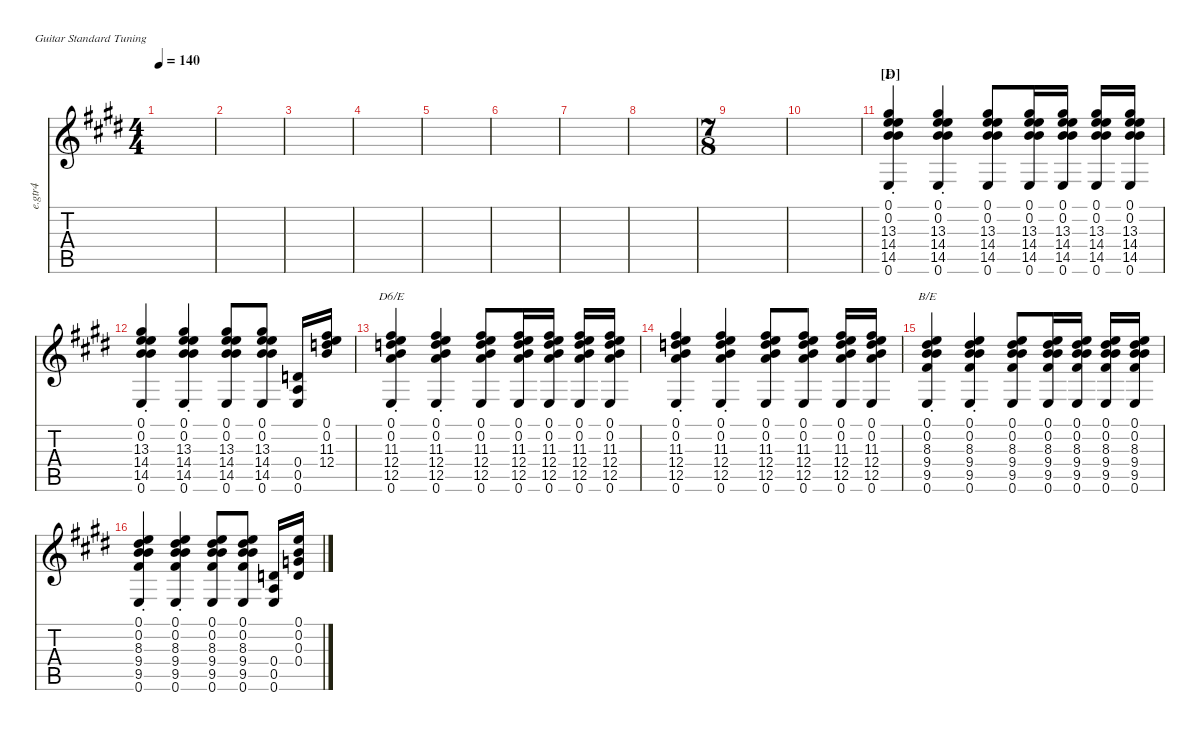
\defaultSystemsLayout 4
\hideDynamics
\bracketExtendMode nobrackets
\track ("E.Guitar IV" "e.gtr4") {instrument distortionguitar}
\staff {score tabs}
\tuning (E4 B3 G3 D3 A2 E2)
\chord ("E" 12 12 13 14 14 12) {firstfret 13 showdiagram false showfingering false}
\chord ("D6/E" 10 10 11 12 12 10) {firstfret 11 showdiagram false showfingering false}
\chord ("B/E" 7 7 8 9 9 7) {firstfret 8 showdiagram false showfingering false}
\ts (4 4)
\tempo 140
\clef g2
\ks e
|
|
|
|
|
|
|
|
\ts (7 8)
\beaming (8 3 2 2)
|
|
\section ("D" "")
(0.6{st acc forcenatural} 14.5{st acc forcenatural} 14.4{st acc forcenatural} 13.3{st acc #} 0.2{st acc forcenatural} 0.1{st acc forcenatural}).4{ch "E" instrument distortionguitar beam Up} (0.6{st acc forcenatural} 14.5{st acc forcenatural} 14.4{st acc forcenatural} 13.3{st acc #} 0.2{st acc forcenatural} 0.1{st acc forcenatural}).4{beam Up} (0.6{acc forcenatural} 14.5{acc forcenatural} 14.4{acc forcenatural} 13.3{acc #} 0.2{acc forcenatural} 0.1{acc forcenatural}).8{beam Up beam merge} (0.6{acc forcenatural} 14.5{acc forcenatural} 14.4{acc forcenatural} 13.3{acc #} 0.2{acc forcenatural} 0.1{acc forcenatural}).16{beam Up} (0.6{acc forcenatural} 14.5{acc forcenatural} 14.4{acc forcenatural} 13.3{acc #} 0.2{acc forcenatural} 0.1{acc forcenatural}).16{beam Up beam split} (0.6{acc forcenatural} 14.5{acc forcenatural} 14.4{acc forcenatural} 13.3{acc #} 0.2{acc forcenatural} 0.1{acc forcenatural}).16{beam Up} (0.6{acc forcenatural} 14.5{acc forcenatural} 14.4{acc forcenatural} 13.3{acc #} 0.2{acc forcenatural} 0.1{acc forcenatural}).16{beam Up} |
(0.6{st acc forcenatural} 14.5{st acc forcenatural} 14.4{st acc forcenatural} 13.3{st acc #} 0.2{st acc forcenatural} 0.1{st acc forcenatural}).4{beam Up} (0.6{st acc forcenatural} 14.5{st acc forcenatural} 14.4{st acc forcenatural} 13.3{st acc #} 0.2{st acc forcenatural} 0.1{st acc forcenatural}).4{beam Up} (0.6{acc forcenatural} 14.5{acc forcenatural} 14.4{acc forcenatural} 13.3{acc #} 0.2{acc forcenatural} 0.1{acc forcenatural}).8{beam Up beam merge} (0.6{acc forcenatural} 14.5{acc forcenatural} 14.4{acc forcenatural} 13.3{acc #} 0.2{acc forcenatural} 0.1{acc forcenatural}).8{beam Up beam split} (0.6{acc forcenatural} 0.5{acc forcenatural} 0.4{acc forcenatural}).16{beam Up} (12.4{acc forcenatural} 11.3{acc #} 0.2{acc forcenatural} 0.1{acc forcenatural}).16{beam Up} |
(0.6{st acc forcenatural} 12.5{st acc forcenatural} 12.4{st acc forcenatural} 11.3{st acc #} 0.2{st acc forcenatural} 0.1{st acc forcenatural}).4{ch "D6/E" beam Up} (0.6{st acc forcenatural} 12.5{st acc forcenatural} 12.4{st acc forcenatural} 11.3{st acc #} 0.2{st acc forcenatural} 0.1{st acc forcenatural}).4{beam Up} (0.6{acc forcenatural} 12.5{acc forcenatural} 12.4{acc forcenatural} 11.3{acc #} 0.2{acc forcenatural} 0.1{acc forcenatural}).8{beam Up beam merge} (0.6{acc forcenatural} 12.5{acc forcenatural} 12.4{acc forcenatural} 11.3{acc #} 0.2{acc forcenatural} 0.1{acc forcenatural}).16{beam Up} (0.6{acc forcenatural} 12.5{acc forcenatural} 12.4{acc forcenatural} 11.3{acc #} 0.2{acc forcenatural} 0.1{acc forcenatural}).16{beam Up beam split} (0.6{acc forcenatural} 12.5{acc forcenatural} 12.4{acc forcenatural} 11.3{acc #} 0.2{acc forcenatural} 0.1{acc forcenatural}).16{beam Up} (0.6{acc forcenatural} 12.5{acc forcenatural} 12.4{acc forcenatural} 11.3{acc #} 0.2{acc forcenatural} 0.1{acc forcenatural}).16{beam Up} |
(0.6{st acc forcenatural} 12.5{st acc forcenatural} 12.4{st acc forcenatural} 11.3{st acc #} 0.2{st acc forcenatural} 0.1{st acc forcenatural}).4{beam Up} (0.6{st acc forcenatural} 12.5{st acc forcenatural} 12.4{st acc forcenatural} 11.3{st acc #} 0.2{st acc forcenatural} 0.1{st acc forcenatural}).4{beam Up} (0.6{acc forcenatural} 12.5{acc forcenatural} 12.4{acc forcenatural} 11.3{acc #} 0.2{acc forcenatural} 0.1{acc forcenatural}).8{beam Up beam merge} (0.6{acc forcenatural} 12.5{acc forcenatural} 12.4{acc forcenatural} 11.3{acc #} 0.2{acc forcenatural} 0.1{acc forcenatural}).8{beam Up beam split} (0.6{acc forcenatural} 12.5{acc forcenatural} 12.4{acc forcenatural} 11.3{acc #} 0.2{acc forcenatural} 0.1{acc forcenatural}).16{beam Up} (0.6{acc forcenatural} 12.5{acc forcenatural} 12.4{acc forcenatural} 11.3{acc #} 0.2{acc forcenatural} 0.1{acc forcenatural}).16{beam Up} |
(0.6{st acc forcenatural} 9.5{st acc #} 9.4{st acc forcenatural} 8.3{st acc #} 0.2{st acc forcenatural} 0.1{st acc forcenatural}).4{ch "B/E" beam Up} (0.6{st acc forcenatural} 9.5{st acc #} 9.4{st acc forcenatural} 8.3{st acc #} 0.2{st acc forcenatural} 0.1{st acc forcenatural}).4{beam Up} (0.6{acc forcenatural} 9.5{acc #} 9.4{acc forcenatural} 8.3{acc #} 0.2{acc forcenatural} 0.1{acc forcenatural}).8{beam Up beam merge} (0.6{acc forcenatural} 9.5{acc #} 9.4{acc forcenatural} 8.3{acc #} 0.2{acc forcenatural} 0.1{acc forcenatural}).16{beam Up} (0.6{acc forcenatural} 9.5{acc #} 9.4{acc forcenatural} 8.3{acc #} 0.2{acc forcenatural} 0.1{acc forcenatural}).16{beam Up beam split} (0.6{acc forcenatural} 9.5{acc #} 9.4{acc forcenatural} 8.3{acc #} 0.2{acc forcenatural} 0.1{acc forcenatural}).16{beam Up} (0.6{acc forcenatural} 9.5{acc #} 9.4{acc forcenatural} 8.3{acc #} 0.2{acc forcenatural} 0.1{acc forcenatural}).16{beam Up} |
(0.6{st acc forcenatural} 9.5{st acc #} 9.4{st acc forcenatural} 8.3{st acc #} 0.2{st acc forcenatural} 0.1{st acc forcenatural}).4{beam Up} (0.6{st acc forcenatural} 9.5{st acc #} 9.4{st acc forcenatural} 8.3{st acc #} 0.2{st acc forcenatural} 0.1{st acc forcenatural}).4{beam Up} (0.6{acc forcenatural} 9.5{acc #} 9.4{acc forcenatural} 8.3{acc #} 0.2{acc forcenatural} 0.1{acc forcenatural}).8{beam Up beam merge} (0.6{acc forcenatural} 9.5{acc #} 9.4{acc forcenatural} 8.3{acc #} 0.2{acc forcenatural} 0.1{acc forcenatural}).8{beam Up beam split} (0.6{acc forcenatural} 0.5{acc forcenatural} 0.4{acc forcenatural}).16{beam Up} (0.4{acc forcenatural} 0.3{acc forcenatural} 0.2{acc forcenatural} 0.1{acc forcenatural}).16{beam Up}
